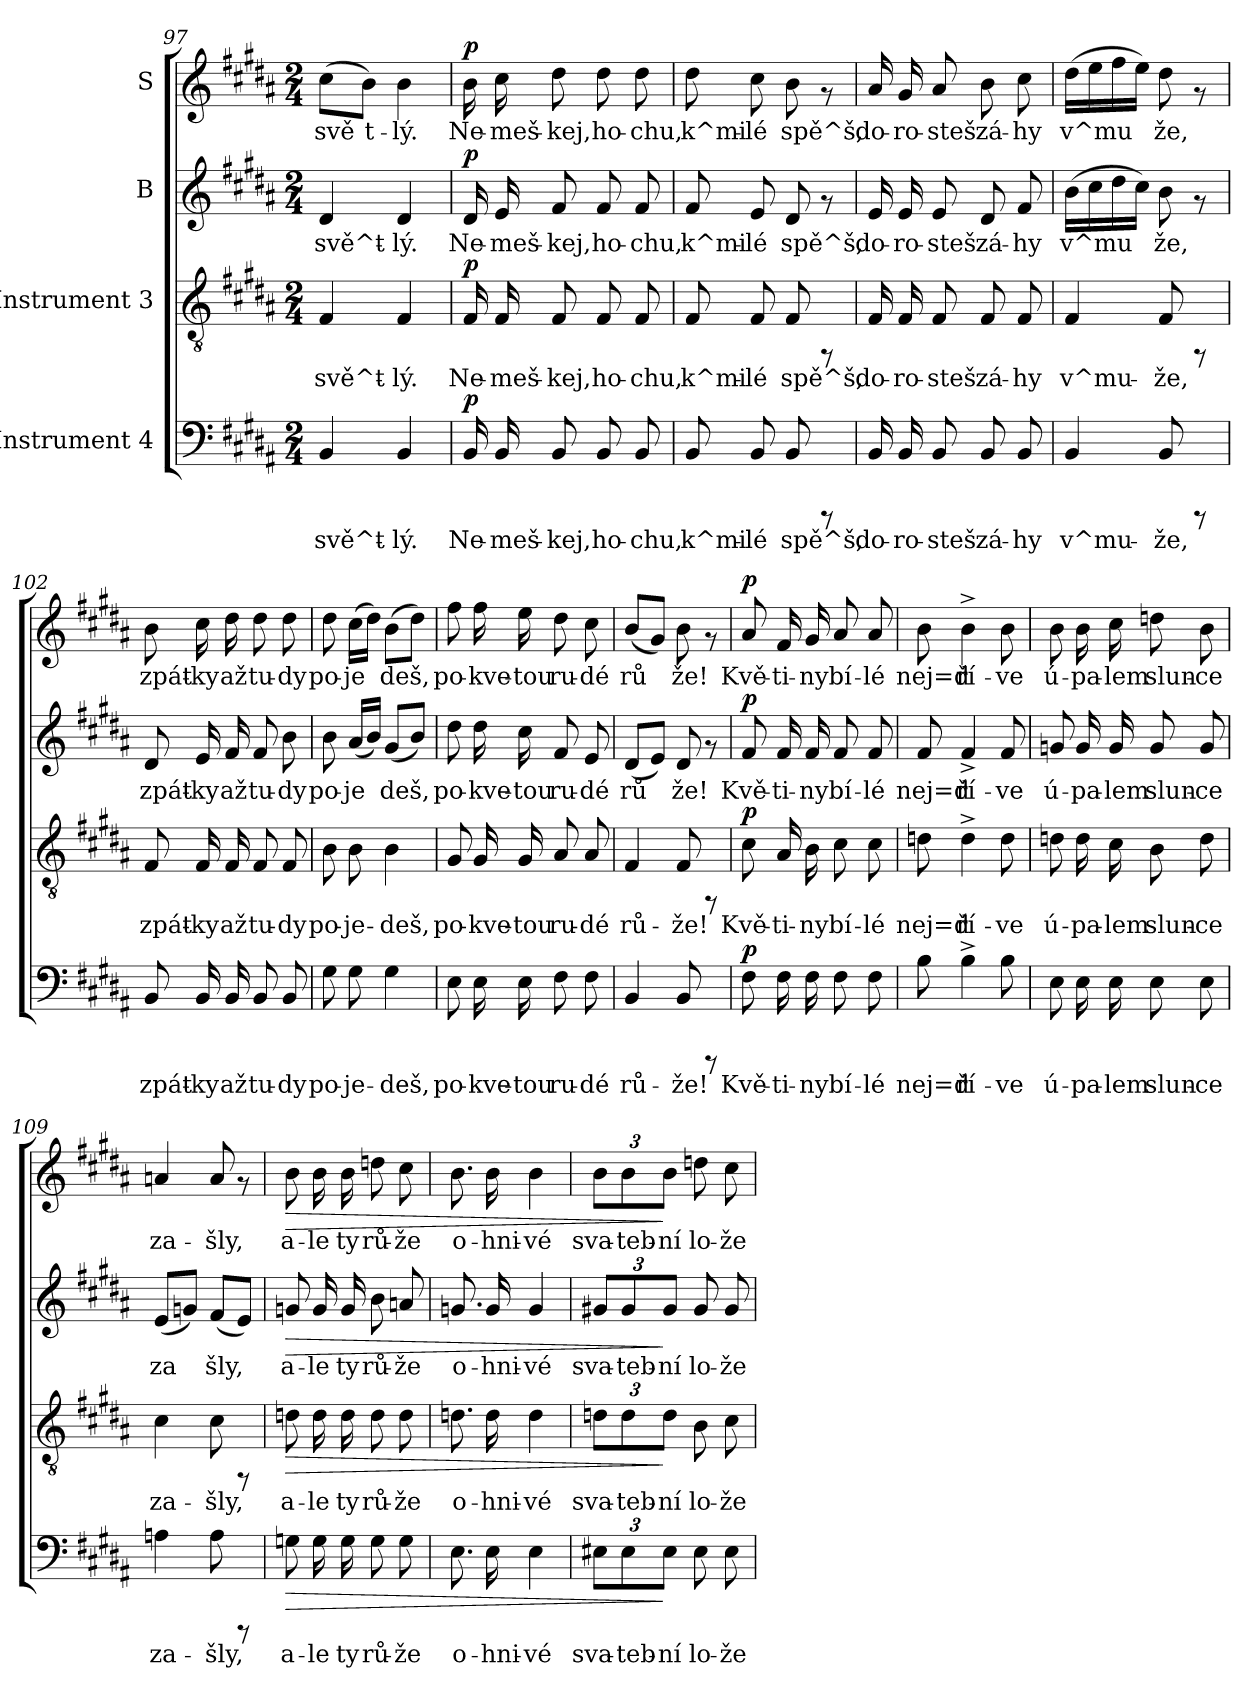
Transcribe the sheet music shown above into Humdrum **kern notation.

**kern	**text	**dynam	**kern	**text	**dynam	**kern	**text	**dynam	**kern	**text	**dynam
*part4	*part4	*part4	*part3	*part3	*part3	*part2	*part2	*part2	*part1	*part1	*part1
*staff4	*staff4	*staff4	*staff3	*staff3	*staff3	*staff2	*staff2	*staff2	*staff1	*staff1	*staff1
*I"Instrument 4	*	*	*I"Instrument 3	*	*	*I"B	*	*	*I"S	*	*
!!LO:LB:g=z
*clefF4	*	*	*clefGv2	*	*	*clefG2	*	*	*clefG2	*	*
*k[f#c#g#d#a#]	*	*	*k[f#c#g#d#a#]	*	*	*k[f#c#g#d#a#]	*	*	*k[f#c#g#d#a#]	*	*
*B:	*	*	*B:	*	*	*B:	*	*	*B:	*	*
*M2/4	*	*	*M2/4	*	*	*M2/4	*	*	*M2/4	*	*
=97	=97	=97	=97	=97	=97	=97	=97	=97	=97	=97	=97
!	!LO:LY:b:rj	!	!	!LO:LY:b:rj	!	!	!LO:LY:b:rj	!	!	!LO:LY:b:rj	!
4BB/	svě^t-	.	4F#/	svě^t-	.	4d#/	svě^t-	.	(>8cc#\L	svě	.
!	!	!	!	!	!	!	!	!	!	!LO:LY:b:rj	!
.	.	.	.	.	.	.	.	.	8b\J)	t-	.
!	!LO:LY:b:rj	!	!	!LO:LY:b:rj	!	!	!LO:LY:b:rj	!	!	!LO:LY:b:rj	!
4BB/	-lý.	.	4F#/	-lý.	.	4d#/	-lý.	.	4b\	-lý.	.
=98	=98	=98	=98	=98	=98	=98	=98	=98	=98	=98	=98
!	!LO:LY:b:rj	!LO:DY:a	!	!LO:LY:b:rj	!LO:DY:a	!	!LO:LY:b:rj	!LO:DY:a	!	!LO:LY:b:rj	!LO:DY:a
16BB/	Ne-	p	16F#/	Ne-	p	16d#/	Ne-	p	16b\	Ne-	p
!	!LO:LY:b:rj	!	!	!LO:LY:b:rj	!	!	!LO:LY:b:rj	!	!	!LO:LY:b:rj	!
16BB/	-meš-	.	16F#/	-meš-	.	16e/	-meš-	.	16cc#\	-meš-	.
!	!LO:LY:b:rj	!	!	!LO:LY:b:rj	!	!	!LO:LY:b:rj	!	!	!LO:LY:b:rj	!
8BB/	-kej,	.	8F#/	-kej,	.	8f#/	-kej,	.	8dd#\	-kej,	.
!	!LO:LY:b:rj	!	!	!LO:LY:b:rj	!	!	!LO:LY:b:rj	!	!	!LO:LY:b:rj	!
8BB/	ho-	.	8F#/	ho-	.	8f#/	ho-	.	8dd#\	ho-	.
!	!LO:LY:b:rj	!	!	!LO:LY:b:rj	!	!	!LO:LY:b:rj	!	!	!LO:LY:b:rj	!
8BB/	-chu,	.	8F#/	-chu,	.	8f#/	-chu,	.	8dd#\	-chu,	.
=99	=99	=99	=99	=99	=99	=99	=99	=99	=99	=99	=99
!	!LO:LY:b:rj	!	!	!LO:LY:b:rj	!	!	!LO:LY:b:rj	!	!	!LO:LY:b:rj	!
8BB/	k^mi-	.	8F#/	k^mi-	.	8f#/	k^mi-	.	8dd#\	k^mi-	.
!	!LO:LY:b:rj	!	!	!LO:LY:b:rj	!	!	!LO:LY:b:rj	!	!	!LO:LY:b:rj	!
8BB/	-lé	.	8F#/	-lé	.	8e/	-lé	.	8cc#\	-lé	.
!	!LO:LY:b:rj	!	!	!LO:LY:b:rj	!	!	!LO:LY:b:rj	!	!	!LO:LY:b:rj	!
8BB/	spě^š,	.	8F#/	spě^š,	.	8d#/	spě^š,	.	8b\	spě^š,	.
8rCCC	.	.	8rFF	.	.	8rf	.	.	8rf	.	.
=100	=100	=100	=100	=100	=100	=100	=100	=100	=100	=100	=100
!	!LO:LY:b:rj	!	!	!LO:LY:b:rj	!	!	!LO:LY:b:rj	!	!	!LO:LY:b:rj	!
16BB/	do-	.	16F#/	do-	.	16e/	do-	.	16a#/	do-	.
!	!LO:LY:b:rj	!	!	!LO:LY:b:rj	!	!	!LO:LY:b:rj	!	!	!LO:LY:b:rj	!
16BB/	-ro-	.	16F#/	-ro-	.	16e/	-ro-	.	16g#/	-ro-	.
!	!LO:LY:b:rj	!	!	!LO:LY:b:rj	!	!	!LO:LY:b:rj	!	!	!LO:LY:b:rj	!
8BB/	-steš	.	8F#/	-steš	.	8e/	-steš	.	8a#/	-steš	.
!	!LO:LY:b:rj	!	!	!LO:LY:b:rj	!	!	!LO:LY:b:rj	!	!	!LO:LY:b:rj	!
8BB/	zá-	.	8F#/	zá-	.	8d#/	zá-	.	8b\	zá-	.
!	!LO:LY:b:rj	!	!	!LO:LY:b:rj	!	!	!LO:LY:b:rj	!	!	!LO:LY:b:rj	!
8BB/	-hy	.	8F#/	-hy	.	8f#/	-hy	.	8cc#\	-hy	.
=101	=101	=101	=101	=101	=101	=101	=101	=101	=101	=101	=101
!	!LO:LY:b:rj	!	!	!LO:LY:b:rj	!	!	!LO:LY:b:rj	!	!	!LO:LY:b:rj	!
4BB/	v^mu-	.	4F#/	v^mu-	.	(>16b\L	v^mu-	.	(>16dd#\L	v^mu-	.
!	!	!	!	!	!	!	!LO:LY:b:rj	!	!	!LO:LY:b:rj	!
.	.	.	.	.	.	16cc#\	--	.	16ee\	--	.
!	!	!	!	!	!	!	!LO:LY:b:rj	!	!	!LO:LY:b:rj	!
.	.	.	.	.	.	16dd#\	--	.	16ff#\	--	.
!	!	!	!	!	!	!	!LO:LY:b:rj	!	!	!LO:LY:b:rj	!
.	.	.	.	.	.	16cc#\J)	--	.	16ee\J)	--	.
!	!LO:LY:b:rj	!	!	!LO:LY:b:rj	!	!	!LO:LY:b:rj	!	!	!LO:LY:b:rj	!
8BB/	-že,	.	8F#/	-že,	.	8b\	-že,	.	8dd#\	-že,	.
8rCCC	.	.	8rFF	.	.	8rf	.	.	8rf	.	.
!!LO:PB:g=z
=102	=102	=102	=102	=102	=102	=102	=102	=102	=102	=102	=102
!	!LO:LY:b:rj	!	!	!LO:LY:b:rj	!	!	!LO:LY:b:rj	!	!	!LO:LY:b:rj	!
8BB/	zpát-	.	8F#/	zpát-	.	8d#/	zpát-	.	8b\	zpát-	.
!	!LO:LY:b:rj	!	!	!LO:LY:b:rj	!	!	!LO:LY:b:rj	!	!	!LO:LY:b:rj	!
16BB/	-ky	.	16F#/	-ky	.	16e/	-ky	.	16cc#\	-ky	.
!	!LO:LY:b:rj	!	!	!LO:LY:b:rj	!	!	!LO:LY:b:rj	!	!	!LO:LY:b:rj	!
16BB/	až	.	16F#/	až	.	16f#/	až	.	16dd#\	až	.
!	!LO:LY:b:rj	!	!	!LO:LY:b:rj	!	!	!LO:LY:b:rj	!	!	!LO:LY:b:rj	!
8BB/	tu-	.	8F#/	tu-	.	8f#/	tu-	.	8dd#\	tu-	.
!	!LO:LY:b:rj	!	!	!LO:LY:b:rj	!	!	!LO:LY:b:rj	!	!	!LO:LY:b:rj	!
8BB/	-dy	.	8F#/	-dy	.	8b\	-dy	.	8dd#\	-dy	.
=103	=103	=103	=103	=103	=103	=103	=103	=103	=103	=103	=103
!	!LO:LY:b:rj	!	!	!LO:LY:b:rj	!	!	!LO:LY:b:rj	!	!	!LO:LY:b:rj	!
8G#\	po-	.	8B\	po-	.	8b\	po-	.	8dd#\	po-	.
!	!LO:LY:b:rj	!	!	!LO:LY:b:rj	!	!	!LO:LY:b:rj	!	!	!LO:LY:b:rj	!
8G#\	-je-	.	8B\	-je-	.	(<16a#/L	-je-	.	(>16cc#\L	-je-	.
!	!	!	!	!	!	!	!LO:LY:b:rj	!	!	!LO:LY:b:rj	!
.	.	.	.	.	.	16b/J)	--	.	16dd#\J)	--	.
!	!LO:LY:b:rj	!	!	!LO:LY:b:rj	!	!	!LO:LY:b:rj	!	!	!LO:LY:b:rj	!
4G#\	-deš,	.	4B\	-deš,	.	(<8g#/L	-deš,	.	(>8b\L	-deš,	.
!	!	!	!	!	!	!	!LO:LY:b:rj	!	!	!LO:LY:b:rj	!
.	.	.	.	.	.	8b/J)	.	.	8dd#\J)	.	.
=104	=104	=104	=104	=104	=104	=104	=104	=104	=104	=104	=104
!	!LO:LY:b:rj	!	!	!LO:LY:b:rj	!	!	!LO:LY:b:rj	!	!	!LO:LY:b:rj	!
8E\	po-	.	8G#/	po-	.	8dd#\	po-	.	8ff#\	po-	.
!	!LO:LY:b:rj	!	!	!LO:LY:b:rj	!	!	!LO:LY:b:rj	!	!	!LO:LY:b:rj	!
16E\	-kve-	.	16G#/	-kve-	.	16dd#\	-kve-	.	16ff#\	-kve-	.
!	!LO:LY:b:rj	!	!	!LO:LY:b:rj	!	!	!LO:LY:b:rj	!	!	!LO:LY:b:rj	!
16E\	-tou	.	16G#/	-tou	.	16cc#\	-tou	.	16ee\	-tou	.
!	!LO:LY:b:rj	!	!	!LO:LY:b:rj	!	!	!LO:LY:b:rj	!	!	!LO:LY:b:rj	!
8F#\	ru-	.	8A#/	ru-	.	8f#/	ru-	.	8dd#\	ru-	.
!	!LO:LY:b:rj	!	!	!LO:LY:b:rj	!	!	!LO:LY:b:rj	!	!	!LO:LY:b:rj	!
8F#\	-dé	.	8A#/	-dé	.	8e/	-dé	.	8cc#\	-dé	.
=105	=105	=105	=105	=105	=105	=105	=105	=105	=105	=105	=105
!	!LO:LY:b:rj	!	!	!LO:LY:b:rj	!	!	!LO:LY:b:rj	!	!	!LO:LY:b:rj	!
4BB/	rů-	.	4F#/	rů-	.	(>8d#/L	rů-	.	(<8b/L	rů-	.
!	!	!	!	!	!	!	!LO:LY:b:rj	!	!	!LO:LY:b:rj	!
.	.	.	.	.	.	8e/J)	--	.	8g#/J)	--	.
!	!LO:LY:b:rj	!	!	!LO:LY:b:rj	!	!	!LO:LY:b:rj	!	!	!LO:LY:b:rj	!
8BB/	-že!	.	8F#/	-že!	.	8d#/	-že!	.	8b\	-že!	.
8rCCC	.	.	8rFF	.	.	8rf	.	.	8rf	.	.
=106	=106	=106	=106	=106	=106	=106	=106	=106	=106	=106	=106
!	!LO:LY:b:rj	!LO:DY:a	!	!LO:LY:b:rj	!LO:DY:a	!	!LO:LY:b:rj	!LO:DY:a	!	!LO:LY:b:rj	!LO:DY:a
8F#\	Kvě-	p	8c#\	Kvě-	p	8f#/	Kvě-	p	8a#/	Kvě-	p
!	!LO:LY:b:rj	!	!	!LO:LY:b:rj	!	!	!LO:LY:b:rj	!	!	!LO:LY:b:rj	!
16F#\	-ti-	.	16A#/	-ti-	.	16f#/	-ti-	.	16f#/	-ti-	.
!	!LO:LY:b:rj	!	!	!LO:LY:b:rj	!	!	!LO:LY:b:rj	!	!	!LO:LY:b:rj	!
16F#\	-ny	.	16B\	-ny	.	16f#/	-ny	.	16g#/	-ny	.
!	!LO:LY:b:rj	!	!	!LO:LY:b:rj	!	!	!LO:LY:b:rj	!	!	!LO:LY:b:rj	!
8F#\	bí-	.	8c#\	bí-	.	8f#/	bí-	.	8a#/	bí-	.
!	!LO:LY:b:rj	!	!	!LO:LY:b:rj	!	!	!LO:LY:b:rj	!	!	!LO:LY:b:rj	!
8F#\	-lé	.	8c#\	-lé	.	8f#/	-lé	.	8a#/	-lé	.
!!LO:PB:g=z
=107	=107	=107	=107	=107	=107	=107	=107	=107	=107	=107	=107
!	!LO:LY:b:rj	!	!	!LO:LY:b:rj	!	!	!LO:LY:b:rj	!	!	!LO:LY:b:rj	!
8B\	nej=d	.	8dn\	nej=d	.	8f#/	nej=d	.	8b\	nej=d	.
!	!LO:LY:b:rj	!	!	!LO:LY:b:rj	!	!	!LO:LY:b:rj	!	!	!LO:LY:b:rj	!
4B^>\	ří-	.	4d^>\	ří-	.	4f#^>/	ří-	.	4b^>\	ří-	.
!	!LO:LY:b:rj	!	!	!LO:LY:b:rj	!	!	!LO:LY:b:rj	!	!	!LO:LY:b:rj	!
8B\	-ve	.	8d\	-ve	.	8f#/	-ve	.	8b\	-ve	.
=108	=108	=108	=108	=108	=108	=108	=108	=108	=108	=108	=108
!	!LO:LY:b:rj	!	!	!LO:LY:b:rj	!	!	!LO:LY:b:rj	!	!	!LO:LY:b:rj	!
8E\	ú-	.	8dn\	ú-	.	8gn/	ú-	.	8b\	ú-	.
!	!LO:LY:b:rj	!	!	!LO:LY:b:rj	!	!	!LO:LY:b:rj	!	!	!LO:LY:b:rj	!
16E\	-pa-	.	16d\	-pa-	.	16g/	-pa-	.	16b\	-pa-	.
!	!LO:LY:b:rj	!	!	!LO:LY:b:rj	!	!	!LO:LY:b:rj	!	!	!LO:LY:b:rj	!
16E\	-lem	.	16c#\	-lem	.	16g/	-lem	.	16cc#\	-lem	.
!	!LO:LY:b:rj	!	!	!LO:LY:b:rj	!	!	!LO:LY:b:rj	!	!	!LO:LY:b:rj	!
8E\	slun-	.	8B\	slun-	.	8g/	slun-	.	8ddn\	slun-	.
!	!LO:LY:b:rj	!	!	!LO:LY:b:rj	!	!	!LO:LY:b:rj	!	!	!LO:LY:b:rj	!
8E\	-ce	.	8d\	-ce	.	8g/	-ce	.	8b\	-ce	.
=109	=109	=109	=109	=109	=109	=109	=109	=109	=109	=109	=109
!	!LO:LY:b:rj	!	!	!LO:LY:b:rj	!	!	!LO:LY:b:rj	!	!	!LO:LY:b:rj	!
4An\	za-	.	4c#\	za-	.	(<8e/L	za-	.	4an/	za-	.
!	!	!	!	!	!	!	!LO:LY:b:rj	!	!	!	!
.	.	.	.	.	.	8gn/J)	--	.	.	.	.
!	!LO:LY:b:rj	!	!	!LO:LY:b:rj	!	!	!LO:LY:b:rj	!	!	!LO:LY:b:rj	!
8A\	-šly,	.	8c#\	-šly,	.	(<8f#/L	-šly,	.	8a/	-šly,	.
!	!	!	!	!	!	!	!LO:LY:b:rj	!	!	!	!
8rCCC	.	.	8rFF	.	.	8e/J)	.	.	8rf	.	.
=110	=110	=110	=110	=110	=110	=110	=110	=110	=110	=110	=110
!	!LO:LY:b:rj	!LO:HP:b	!	!LO:LY:b:rj	!LO:HP:b	!	!LO:LY:b:rj	!LO:HP:b	!	!LO:LY:b:rj	!LO:HP:b
8Gn\	a-	>	8dn\	a-	>	8gn/	a-	>	8b\	a-	>
!	!LO:LY:b:rj	!	!	!LO:LY:b:rj	!	!	!LO:LY:b:rj	!	!	!LO:LY:b:rj	!
16G\	-le	.	16d\	-le	.	16g/	-le	.	16b\	-le	.
!	!LO:LY:b:rj	!	!	!LO:LY:b:rj	!	!	!LO:LY:b:rj	!	!	!LO:LY:b:rj	!
16G\	ty	.	16d\	ty	.	16g/	ty	.	16b\	ty	.
!	!LO:LY:b:rj	!	!	!LO:LY:b:rj	!	!	!LO:LY:b:rj	!	!	!LO:LY:b:rj	!
8G\	rů-	.	8d\	rů-	.	8b\	rů-	.	8ddn\	rů-	.
!	!LO:LY:b:rj	!	!	!LO:LY:b:rj	!	!	!LO:LY:b:rj	!	!	!LO:LY:b:rj	!
8G\	-že	.	8d\	-že	.	8an/	-že	.	8cc#\	-že	.
=111	=111	=111	=111	=111	=111	=111	=111	=111	=111	=111	=111
!	!LO:LY:b:rj	!	!	!LO:LY:b:rj	!	!	!LO:LY:b:rj	!	!	!LO:LY:b:rj	!
8.E\	o-	.	8.dn\	o-	.	8.gn/	o-	.	8.b\	o-	.
!	!LO:LY:b:rj	!	!	!LO:LY:b:rj	!	!	!LO:LY:b:rj	!	!	!LO:LY:b:rj	!
16E\	-hni-	.	16d\	-hni-	.	16g/	-hni-	.	16b\	-hni-	.
!	!LO:LY:b:rj	!	!	!LO:LY:b:rj	!	!	!LO:LY:b:rj	!	!	!LO:LY:b:rj	!
4E\	-vé	.	4d\	-vé	.	4g/	-vé	.	4b\	-vé	.
=112	=112	=112	=112	=112	=112	=112	=112	=112	=112	=112	=112
!	!LO:LY:b:rj	!	!	!LO:LY:b:rj	!	!	!LO:LY:b:rj	!	!	!LO:LY:b:rj	!
12E#X\L	sva-	.	12dn\L	sva-	.	12g#X/L	sva-	.	12b\L	sva-	.
!	!LO:LY:b:rj	!	!	!LO:LY:b:rj	!	!	!LO:LY:b:rj	!	!	!LO:LY:b:rj	!
12E#\	-teb-	.	12d\	-teb-	.	12g#/	-teb-	.	12b\	-teb-	.
!	!LO:LY:b:rj	!	!	!LO:LY:b:rj	!	!	!LO:LY:b:rj	!	!	!LO:LY:b:rj	!
12E#\J	-ní	]	12d\J	-ní	]	12g#/J	-ní	]	12b\J	-ní	]
!	!LO:LY:b:rj	!	!	!LO:LY:b:rj	!	!	!LO:LY:b:rj	!	!	!LO:LY:b:rj	!
8E#\	lo-	.	8B\	lo-	.	8g#/	lo-	.	8ddn\	lo-	.
!	!LO:LY:b:rj	!	!	!LO:LY:b:rj	!	!	!LO:LY:b:rj	!	!	!LO:LY:b:rj	!
8E#\	-že	.	8c#\	-že	.	8g#/	-že	.	8cc#\	-že	.
=	=	=	=	=	=	=	=	=	=	=	=
*-	*-	*-	*-	*-	*-	*-	*-	*-	*-	*-	*-
